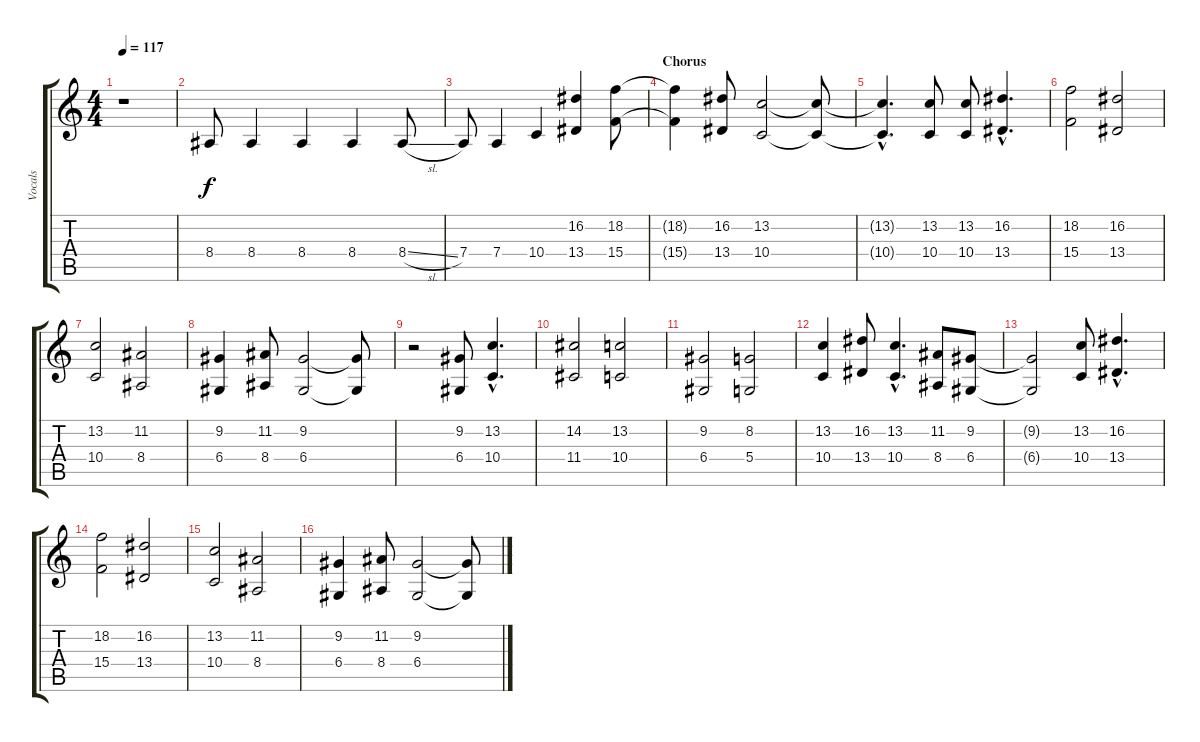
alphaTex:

\track ("Vocals" "Vocals") {instrument clarinet}
\staff {score tabs}
\tuning (E4 B3 G3 D3 A2 E2) {hide}
\ts (4 4)
\tempo 117
\clef g2
\ks c
r.1{dy f} |
8.4.8 8.4.4 8.4.4 8.4.4 8.4{sl}.8 |
7.4.8 7.4.4 10.4.4 (16.2 13.4).4 (18.2 15.4).8 |
\section ("" "Chorus")
(18.2{t} 15.4{t}).4 (16.2 13.4).8 (13.2 10.4).2 (13.2{t} 10.4{t}).8 |
(13.2{hac t} 10.4{hac t}).4{d} (13.2 10.4).8 (13.2 10.4).8 (16.2{hac} 13.4{hac}).4{d} |
(18.2 15.4).2 (16.2 13.4).2 |
(13.2 10.4).2 (11.2 8.4).2 |
(9.2 6.4).4 (11.2 8.4).8 (9.2 6.4).2 (9.2{t} 6.4{t}).8 |
r.2 (9.2 6.4).8 (13.2{hac} 10.4{hac}).4{d} |
(14.2 11.4).2 (13.2 10.4).2 |
(9.2 6.4).2 (8.2 5.4).2 |
(13.2 10.4).4 (16.2 13.4).8 (13.2{hac} 10.4{hac}).4{d} (11.2 8.4).8 (9.2 6.4).8 |
(9.2{t} 6.4{t}).2 (13.2 10.4).8 (16.2{hac} 13.4{hac}).4{d} |
(18.2 15.4).2 (16.2 13.4).2 |
(13.2 10.4).2 (11.2 8.4).2 |
(9.2 6.4).4 (11.2 8.4).8 (9.2 6.4).2 (9.2{t} 6.4{t}).8
